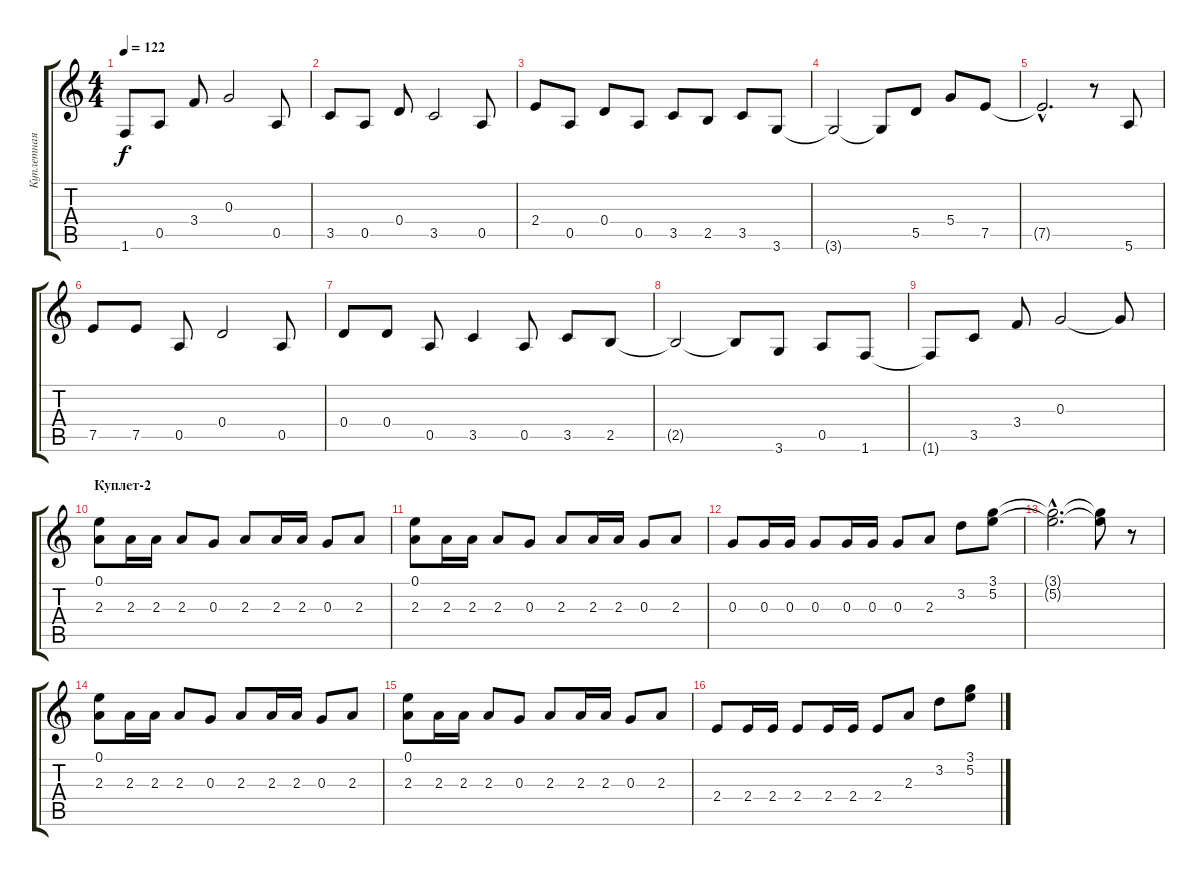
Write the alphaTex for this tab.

\track ("Куплетная тема 'n' Соло" "Куплетная ") {instrument distortionguitar}
\staff {score tabs}
\tuning (E4 B3 G3 D3 A2 E2) {hide}
\ts (4 4)
\tempo 122
\clef g2
\ks c
1.6{t}.8{dy f} 0.5.8 3.4.8 0.3.2 0.5.8 |
3.5.8 0.5.8 0.4.8 3.5.2 0.5.8 |
2.4.8 0.5.8 0.4.8 0.5.8 3.5.8 2.5.8 3.5.8 3.6.8 |
3.6{t}.2 3.6{t}.8 5.5.8 5.4.8 7.5.8 |
7.5{hac t}.2{d} r.8 5.6.8 |
7.5.8 7.5.8 0.5.8 0.4.2 0.5.8 |
0.4.8 0.4.8 0.5.8 3.5.4 0.5.8 3.5.8 2.5.8 |
2.5{t}.2 2.5{t}.8 3.6.8 0.5.8 1.6.8 |
1.6{t}.8 3.5.8 3.4.8 0.3.2 0.3{t}.8 |
\section ("" "Куплет-2")
(0.1 2.3).8 2.3.16 2.3.16 2.3.8 0.3.8 2.3.8 2.3.16 2.3.16 0.3.8 2.3.8 |
(0.1 2.3).8 2.3.16 2.3.16 2.3.8 0.3.8 2.3.8 2.3.16 2.3.16 0.3.8 2.3.8 |
0.3.8 0.3.16 0.3.16 0.3.8 0.3.16 0.3.16 0.3.8 2.3.8 3.2.8 (3.1 5.2).8 |
(3.1{hac t} 5.2{hac t}).2{d} (3.1{t} 5.2{t}).8 r.8 |
(0.1 2.3).8 2.3.16 2.3.16 2.3.8 0.3.8 2.3.8 2.3.16 2.3.16 0.3.8 2.3.8 |
(0.1 2.3).8 2.3.16 2.3.16 2.3.8 0.3.8 2.3.8 2.3.16 2.3.16 0.3.8 2.3.8 |
2.4.8 2.4.16 2.4.16 2.4.8 2.4.16 2.4.16 2.4.8 2.3.8 3.2.8 (3.1 5.2).8
